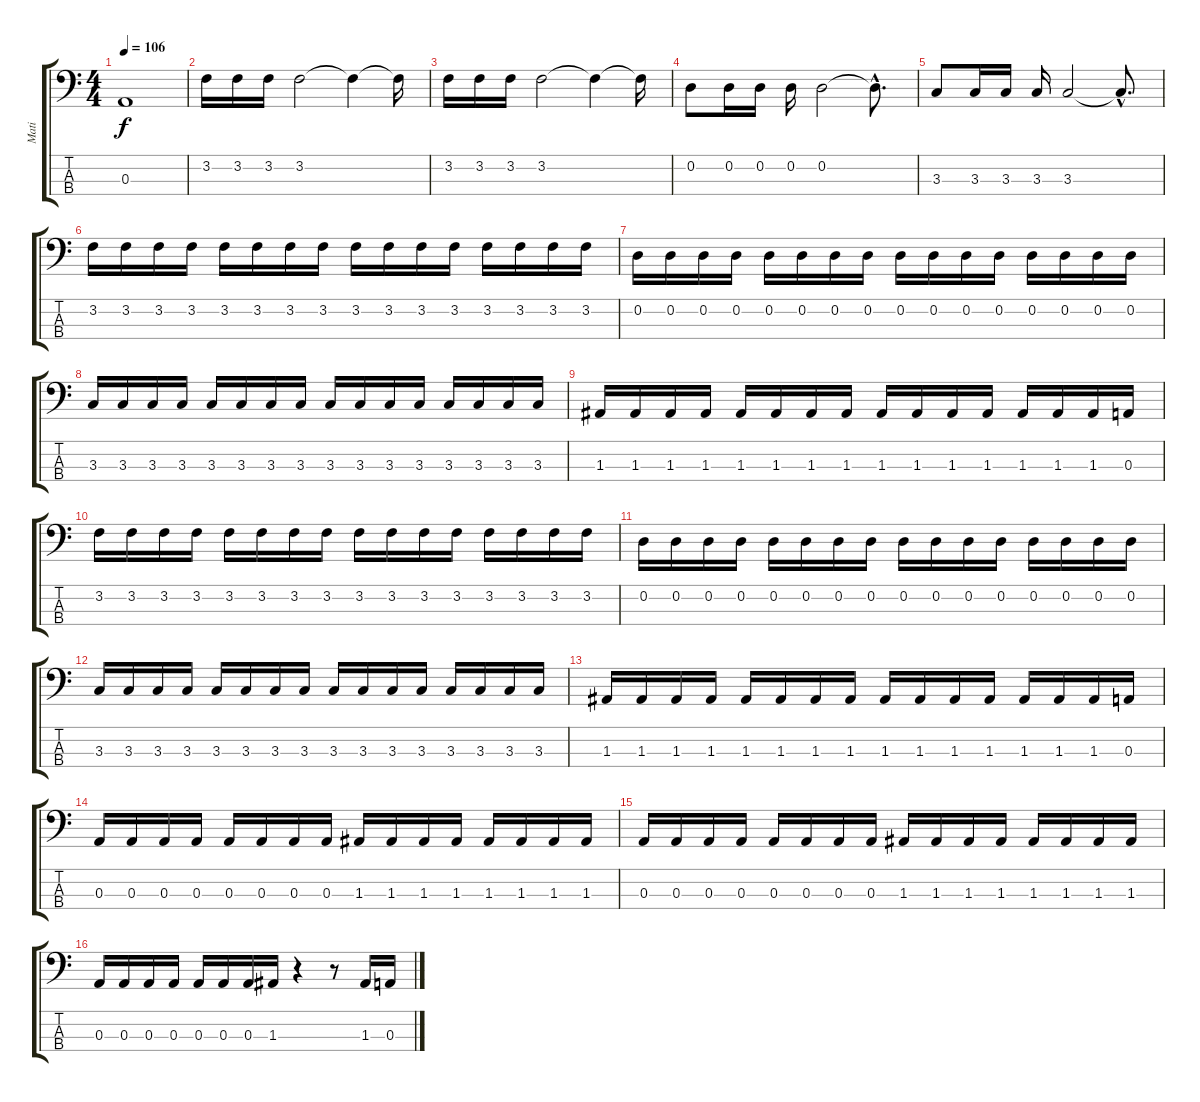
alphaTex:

\track ("Mati" "Mati") {instrument electricbasspick}
\staff {score tabs}
\tuning (G2 D2 A1 E1) {hide}
\ts (4 4)
\tempo 106
\clef f4
\ks c
0.3{t}.1{dy f} |
3.2.16 3.2.16 3.2.16 3.2.2 3.2{t}.4 3.2{t}.16 |
3.2.16 3.2.16 3.2.16 3.2.2 3.2{t}.4 3.2{t}.16 |
0.2.8 0.2.16 0.2.16 0.2.16 0.2.2 0.2{hac t}.8{d} |
3.3.8 3.3.16 3.3.16 3.3.16 3.3.2 3.3{hac t}.8{d} |
3.2.16 3.2.16 3.2.16 3.2.16 3.2.16 3.2.16 3.2.16 3.2.16 3.2.16 3.2.16 3.2.16 3.2.16 3.2.16 3.2.16 3.2.16 3.2.16 |
0.2.16 0.2.16 0.2.16 0.2.16 0.2.16 0.2.16 0.2.16 0.2.16 0.2.16 0.2.16 0.2.16 0.2.16 0.2.16 0.2.16 0.2.16 0.2.16 |
3.3.16 3.3.16 3.3.16 3.3.16 3.3.16 3.3.16 3.3.16 3.3.16 3.3.16 3.3.16 3.3.16 3.3.16 3.3.16 3.3.16 3.3.16 3.3.16 |
1.3.16 1.3.16 1.3.16 1.3.16 1.3.16 1.3.16 1.3.16 1.3.16 1.3.16 1.3.16 1.3.16 1.3.16 1.3.16 1.3.16 1.3.16 0.3.16 |
3.2.16 3.2.16 3.2.16 3.2.16 3.2.16 3.2.16 3.2.16 3.2.16 3.2.16 3.2.16 3.2.16 3.2.16 3.2.16 3.2.16 3.2.16 3.2.16 |
0.2.16 0.2.16 0.2.16 0.2.16 0.2.16 0.2.16 0.2.16 0.2.16 0.2.16 0.2.16 0.2.16 0.2.16 0.2.16 0.2.16 0.2.16 0.2.16 |
3.3.16 3.3.16 3.3.16 3.3.16 3.3.16 3.3.16 3.3.16 3.3.16 3.3.16 3.3.16 3.3.16 3.3.16 3.3.16 3.3.16 3.3.16 3.3.16 |
1.3.16 1.3.16 1.3.16 1.3.16 1.3.16 1.3.16 1.3.16 1.3.16 1.3.16 1.3.16 1.3.16 1.3.16 1.3.16 1.3.16 1.3.16 0.3.16 |
0.3.16 0.3.16 0.3.16 0.3.16 0.3.16 0.3.16 0.3.16 0.3.16 1.3.16 1.3.16 1.3.16 1.3.16 1.3.16 1.3.16 1.3.16 1.3.16 |
0.3.16 0.3.16 0.3.16 0.3.16 0.3.16 0.3.16 0.3.16 0.3.16 1.3.16 1.3.16 1.3.16 1.3.16 1.3.16 1.3.16 1.3.16 1.3.16 |
0.3.16 0.3.16 0.3.16 0.3.16 0.3.16 0.3.16 0.3.16 1.3.16 r.4 r.8 1.3.16 0.3.16
